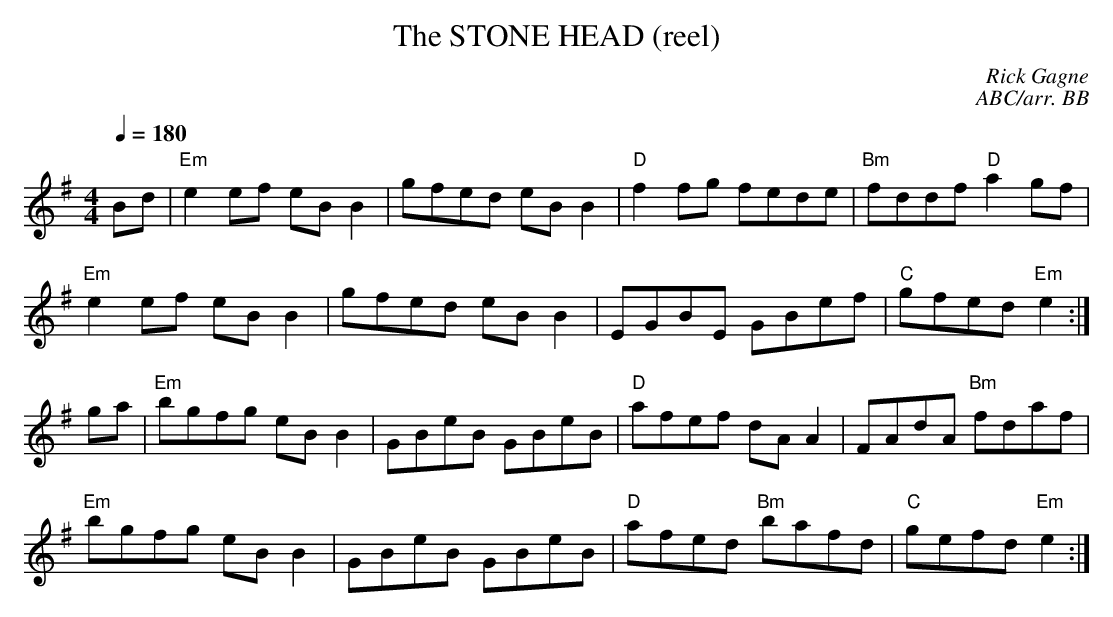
X:1
T: STONE HEAD (reel), The
C: Rick Gagne
C:ABC/arr. BB
M: 4/4
Q:1/4=180
K: Em
Bd | "Em"e2ef eBB2 | gfed eBB2 | "D"f2fg fede | "Bm"fddf "D"a2gf |
"Em"e2ef eBB2 | gfed eBB2 | EGBE GBef | "C"gfed "Em"e2 :|
ga | "Em"bgfg eBB2 | GBeB GBeB | "D"afef dAA2 | FAdA "Bm"fdaf |
"Em"bgfg eBB2 | GBeB GBeB | "D"afed "Bm"bafd | "C"gefd "Em"e2 :|
